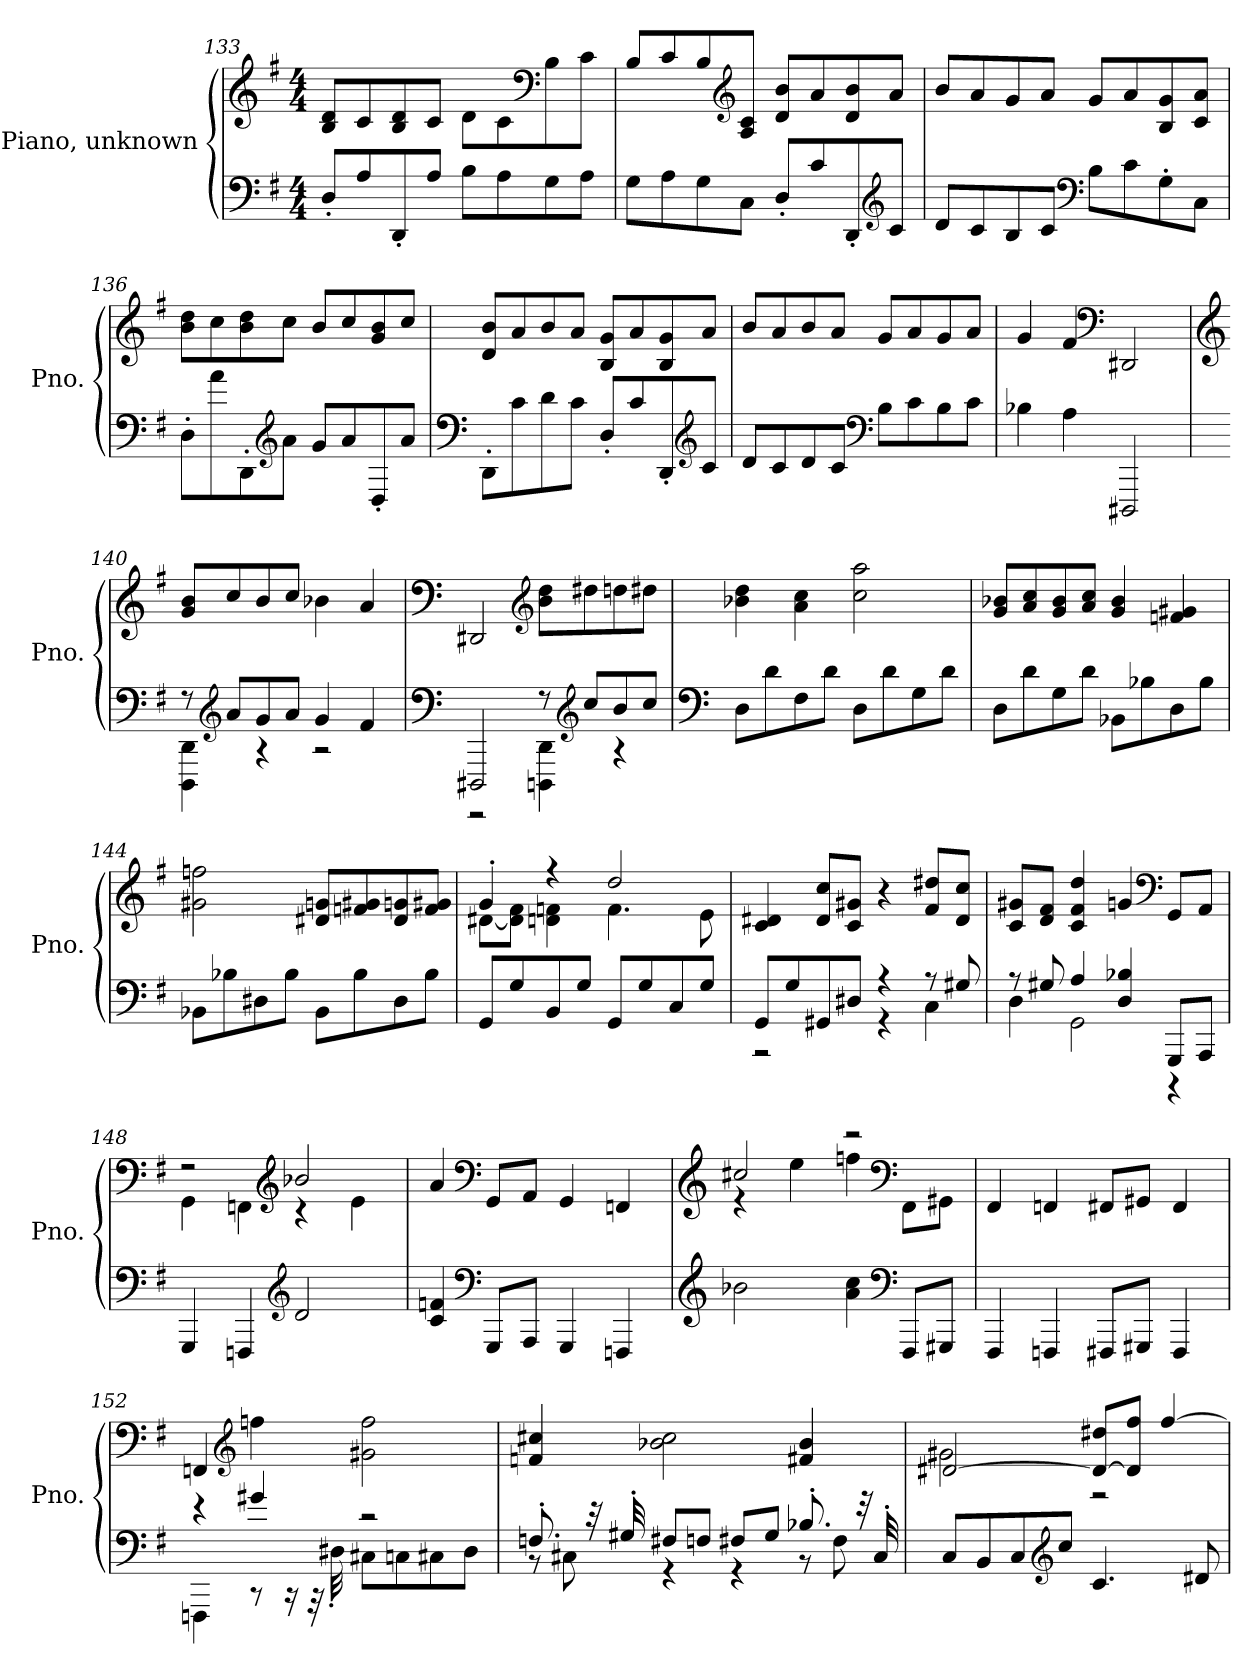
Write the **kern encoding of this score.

**kern	**kern
*part1	*part1
*staff2	*staff1
*I"Piano, unknown	*
*I'Pno.	*
*clefF4	*clefG2
*k[f#]	*k[f#]
*M4/4	*M4/4
=133	=133
8D'/L	8B/ 8d/L
8A/	8c/
8DD'/	8B/ 8d/
8A/J	8c/J
8B\L	8d\L
8A\	8c\
*	*clefF4
8G\	8B\
8A\J	8c\J
!!LO:LB:g=z
=134	=134
8G\L	8B/L
8A\	8c/
8G\	8B/
*	*clefG2
8C\J	8A/ 8c/J
8D'/L	8d/ 8b/L
8c/	8a/
8DD'/	8d/ 8b/
*clefG2	*
8c/J	8a/J
=135	=135
8d/L	8b/L
8c/	8a/
8B/	8g/
8c/J	8a/J
*clefF4	*
8B\L	8g/L
8c\	8a/
8G'\	8B/ 8g/
8C\J	8c/ 8a/J
=136	=136
8D'\L	8b\ 8dd\L
8a\	8cc\
8DD'\	8b\ 8dd\
*clefG2	*
8a\J	8cc\J
8g/L	8b/L
8a/	8cc/
8D'/	8g/ 8b/
8a/J	8cc/J
!!LO:LB:g=z
=137	=137
*clefF4	*
8DD'\L	8d/ 8b/L
8c\	8a/
8d\	8b/
8c\J	8a/J
8D'/L	8B/ 8g/L
8c/	8a/
8DD'/	8B/ 8g/
*clefG2	*
8c/J	8a/J
=138	=138
8d/L	8b/L
8c/	8a/
8d/	8b/
8c/J	8a/J
*clefF4	*
8B\L	8g/L
8c\	8a/
8B\	8g/
8c\J	8a/J
=139	=139
4B-X\	4g/
4A\	4f#/
*	*clefF4
2DDD#X/	2DD#X/
=140	=140
*	*clefG2
*^	*
8r	4DDD\ 4DD\	8g/ 8b/L
*clefG2	*	*
8a/L	.	8cc/
8g/	4r	8b/
8a/J	.	8cc/J
4g/	2r	4b-X\
4f#/	.	4a/
!!LO:LB:g=z
=141	=141	=141
*clefF4	*	*clefF4
2DDD#X/	2r	2DD#X/
*	*	*clefG2
8r	4DDDn\ 4DD\	8b\ 8dd\L
*clefG2	*	*
8cc/L	.	8dd#X\
8b/	4r	8ddn\
8cc/J	.	8dd#X\J
*v	*v	*
=142	=142
*clefF4	*
8D\L	4b-X\ 4dd\
8d\	.
8F#\	4a\ 4cc\
8d\J	.
8D\L	2cc\ 2aa\
8d\	.
8G\	.
8d\J	.
=143	=143
8D\L	8g/ 8b-X/L
8d\	8a/ 8cc/
8G\	8g/ 8b-/
8d\J	8a/ 8cc/J
8BB-X\L	4g/ 4b-/
8B-X\	.
8D\	4fn/ 4g#X/
8B-\J	.
!!LO:LB:g=z
=144	=144
8BB-X\L	2g#X\ 2ffn\
8B-X\	.
8D#X\	.
8B-\J	.
8BB-\L	8d#X/ 8gn/L
8B-\	8fn/ 8g#X/
8D#\	8d#/ 8gn/
8B-\J	8f/ 8g#X/J
=145	=145
*	*^
8GG/L	4g'/	[8d#X\L
8G/	.	8d#\] 8f#\J
8BB/	4r	4dn\ 4fn\
8G/J	.	.
8GG/L	2dd/	4.f\
8G/	.	.
8C/	.	.
8G/J	.	8e\
*	*v	*v
=146	=146
*^	*
8GG/L	2r	4c/ 4d#X/
8G/	.	.
8GG#X/	.	8d#/ 8cc/L
8D#X/J	.	8c/ 8g#X/J
4r	4r	4r
8r	4C\	8f#/ 8dd#X/L
8G#X/	.	8d#/ 8cc/J
!!LO:PB:g=z
=147	=147	=147
8r	4D\	8c/ 8g#X/L
8G#X/	.	8d/ 8f#/J
4A/	2GG\	4c/ 4f#/ 4dd/
4D/ 4B-X/	.	4gn/
*	*	*clefF4
8GGG/L	4r	8GG/L
8AAA/J	.	8AA/J
*v	*v	*
=148	=148
*	*^
4GGG/	2r	4GG\
4FFFn/	.	4FFn\
*clefG2	*clefG2	*
2d/	2b-X/	4r
.	.	4e\
*	*v	*v
=149	=149
4c/ 4fn/	4a/
*clefF4	*clefF4
8GGG/L	8GG/L
8AAA/J	8AA/J
4GGG/	4GG/
4FFFn/	4FFn/
=150	=150
*clefG2	*clefG2
*	*^
2b-X\	2cc#X/	4r
.	.	4ee\
4a\ 4cc\	2r	4ffn\
*clefF4	*clefF4	*
8FFF#/L	.	8FF#\L
8GGG#X/J	.	8GG#X\J
*	*v	*v
!!LO:LB:g=z
=151	=151
4FFF#/	4FF#/
4FFFn/	4FFn/
8FFF#X/L	8FF#X/L
8GGG#X/J	8GG#X/J
4FFF#/	4FF#/
=152	=152
*^	*
4r	4FFFn\	4FFn/
*	*	*clefG2
4g#X/	8r	4ffn\
.	16r	.
.	32r	.
.	32D#X'\	.
2r	8C#X\L	2g#X\ 2ff\
.	8Cn\	.
.	8C#X\	.
.	8D#\J	.
=153	=153	=153
8.Fn'/	8r	4fn/ 4cc#X/
.	8C#X\	.
32r	.	.
32G#X'/	.	.
8F#X/L	4r	2b-X\ 2cc#\
8Fn/J	.	.
8F#X/L	4r	.
8G#/J	.	.
8.B-X'/	8r	4f#X/ 4b-/
.	8F#\	.
32r	.	.
32C#'/	.	.
*v	*v	*
!!LO:LB:g=z
=154	=154
*	*^
8C/L	[2d#X/	2g#X\
8BB/	.	.
8C/	.	.
*clefG2	*	*
8cc/J	.	.
4.c/	8d#/_ 8dd#X/L	2r
.	8d#/] 8ff#/J	.
.	[4ff#/	.
8d#X/	.	.
*	*v	*v
=	=
*-	*-
